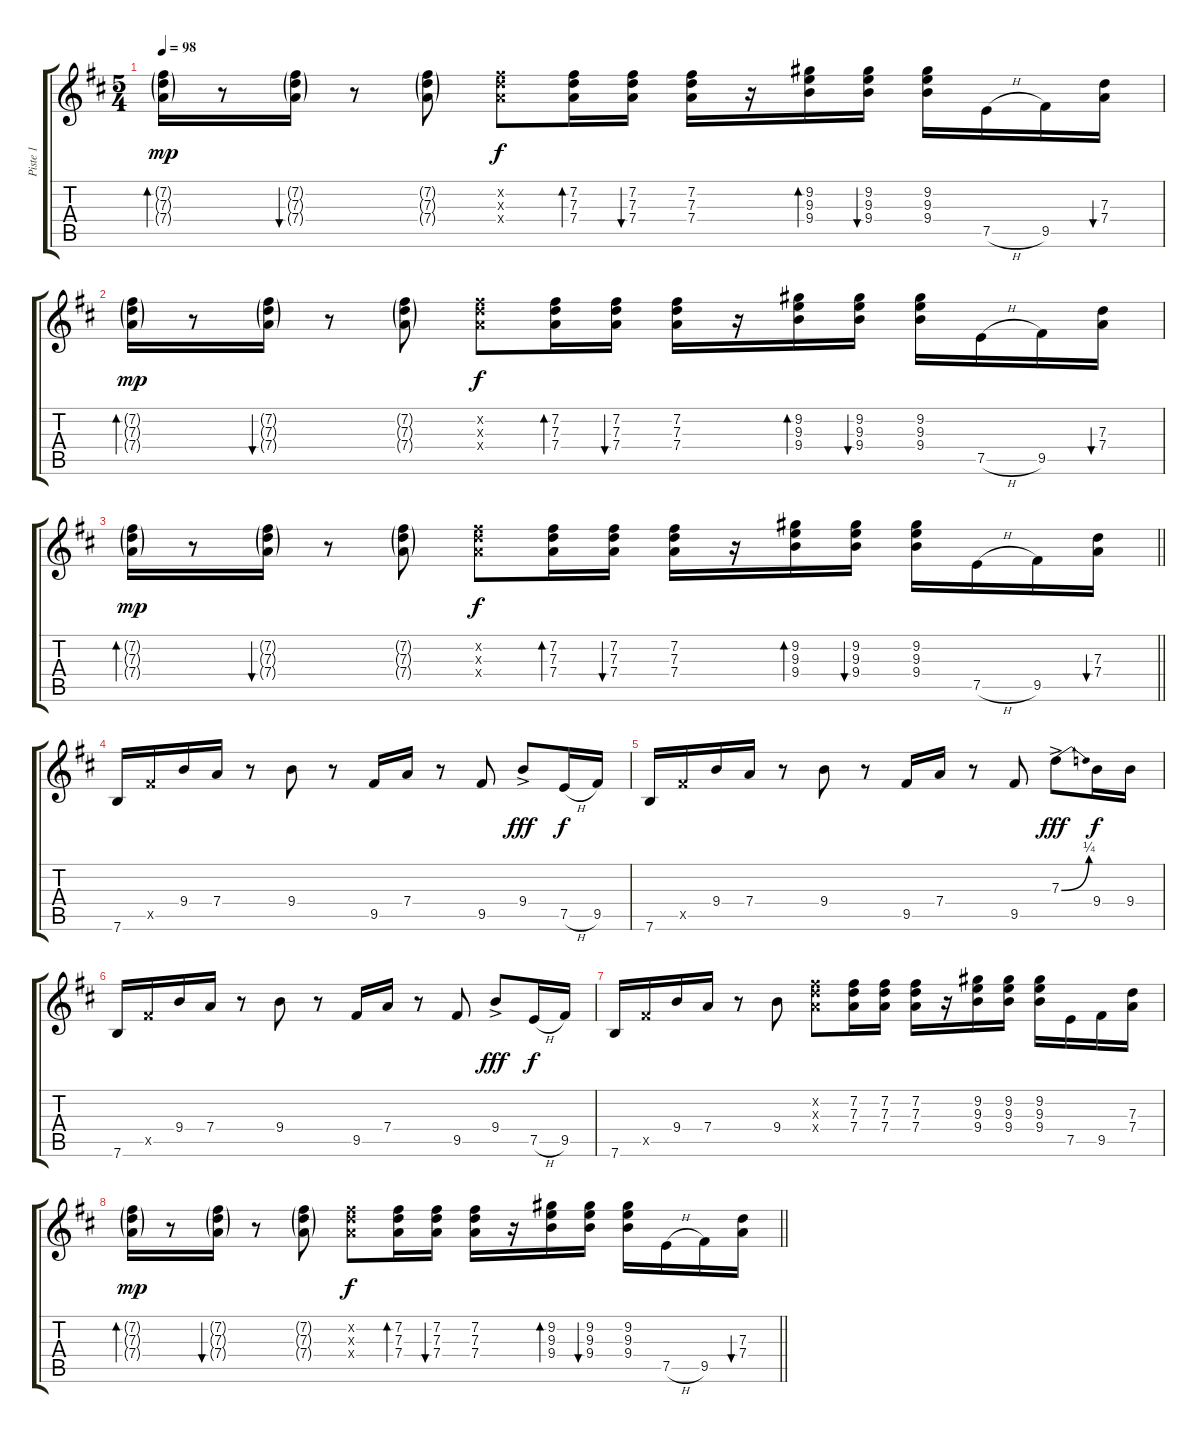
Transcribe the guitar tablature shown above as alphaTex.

\track ("Piste 1" "Piste 1") {instrument electricguitarclean}
\staff {score tabs}
\tuning (E4 B3 G3 D3 A2 E2) {hide}
\ts (5 4)
\tempo 98
\clef g2
\ks bminor
(7.2{g} 7.3{g} 7.4{g}).16{bd 60 dy mp} r.8 (7.2{g} 7.3{g} 7.4{g}).16{bu 60} r.8 (7.2{g} 7.3{g} 7.4{g}).8 (7.2{x} 7.3{x} 7.4{x}).8{dy f} (7.2 7.3 7.4).16{bd 60} (7.2 7.3 7.4).16{bu 60} (7.2 7.3 7.4).16 r.16 (9.2 9.3 9.4).16{bd 60} (9.2 9.3 9.4).16{bu 60} (9.2 9.3 9.4).16 7.5{h}.16 9.5.16 (7.3 7.4).16{bu 60} |
(7.2{g} 7.3{g} 7.4{g}).16{bd 60 dy mp} r.8 (7.2{g} 7.3{g} 7.4{g}).16{bu 60} r.8 (7.2{g} 7.3{g} 7.4{g}).8 (7.2{x} 7.3{x} 7.4{x}).8{dy f} (7.2 7.3 7.4).16{bd 60} (7.2 7.3 7.4).16{bu 60} (7.2 7.3 7.4).16 r.16 (9.2 9.3 9.4).16{bd 60} (9.2 9.3 9.4).16{bu 60} (9.2 9.3 9.4).16 7.5{h}.16 9.5.16 (7.3 7.4).16{bu 60} |
\barLineRight lightlight
(7.2{g} 7.3{g} 7.4{g}).16{bd 60 dy mp} r.8 (7.2{g} 7.3{g} 7.4{g}).16{bu 60} r.8 (7.2{g} 7.3{g} 7.4{g}).8 (7.2{x} 7.3{x} 7.4{x}).8{dy f} (7.2 7.3 7.4).16{bd 60} (7.2 7.3 7.4).16{bu 60} (7.2 7.3 7.4).16 r.16 (9.2 9.3 9.4).16{bd 60} (9.2 9.3 9.4).16{bu 60} (9.2 9.3 9.4).16 7.5{h}.16 9.5.16 (7.3 7.4).16{bu 60} |
7.6.16 9.5{x}.16 9.4.16 7.4.16 r.8 9.4.8 r.8 9.5.16 7.4.16 r.8 9.5.8 9.4{ac}.8{dy fff} 7.5{h}.16{dy f} 9.5.16 |
7.6.16 9.5{x}.16 9.4.16 7.4.16 r.8 9.4.8 r.8 9.5.16 7.4.16 r.8 9.5.8 7.3{be (bend 0 0 60 1) ac}.8{dy fff} 9.4.16{dy f} 9.4.16 |
7.6.16 9.5{x}.16 9.4.16 7.4.16 r.8 9.4.8 r.8 9.5.16 7.4.16 r.8 9.5.8 9.4{ac}.8{dy fff} 7.5{h}.16{dy f} 9.5.16 |
7.6.16 9.5{x}.16 9.4.16 7.4.16 r.8 9.4.8 (7.2{x} 7.3{x} 7.4{x}).8 (7.2 7.3 7.4).16 (7.2 7.3 7.4).16 (7.2 7.3 7.4).16 r.16 (9.2 9.3 9.4).16 (9.2 9.3 9.4).16 (9.2 9.3 9.4).16 7.5.16 9.5.16 (7.3 7.4).16 |
\barLineRight lightlight
(7.2{g} 7.3{g} 7.4{g}).16{bd 60 dy mp} r.8 (7.2{g} 7.3{g} 7.4{g}).16{bu 60} r.8 (7.2{g} 7.3{g} 7.4{g}).8 (7.2{x} 7.3{x} 7.4{x}).8{dy f} (7.2 7.3 7.4).16{bd 60} (7.2 7.3 7.4).16{bu 60} (7.2 7.3 7.4).16 r.16 (9.2 9.3 9.4).16{bd 60} (9.2 9.3 9.4).16{bu 60} (9.2 9.3 9.4).16 7.5{h}.16 9.5.16 (7.3 7.4).16{bu 60}
